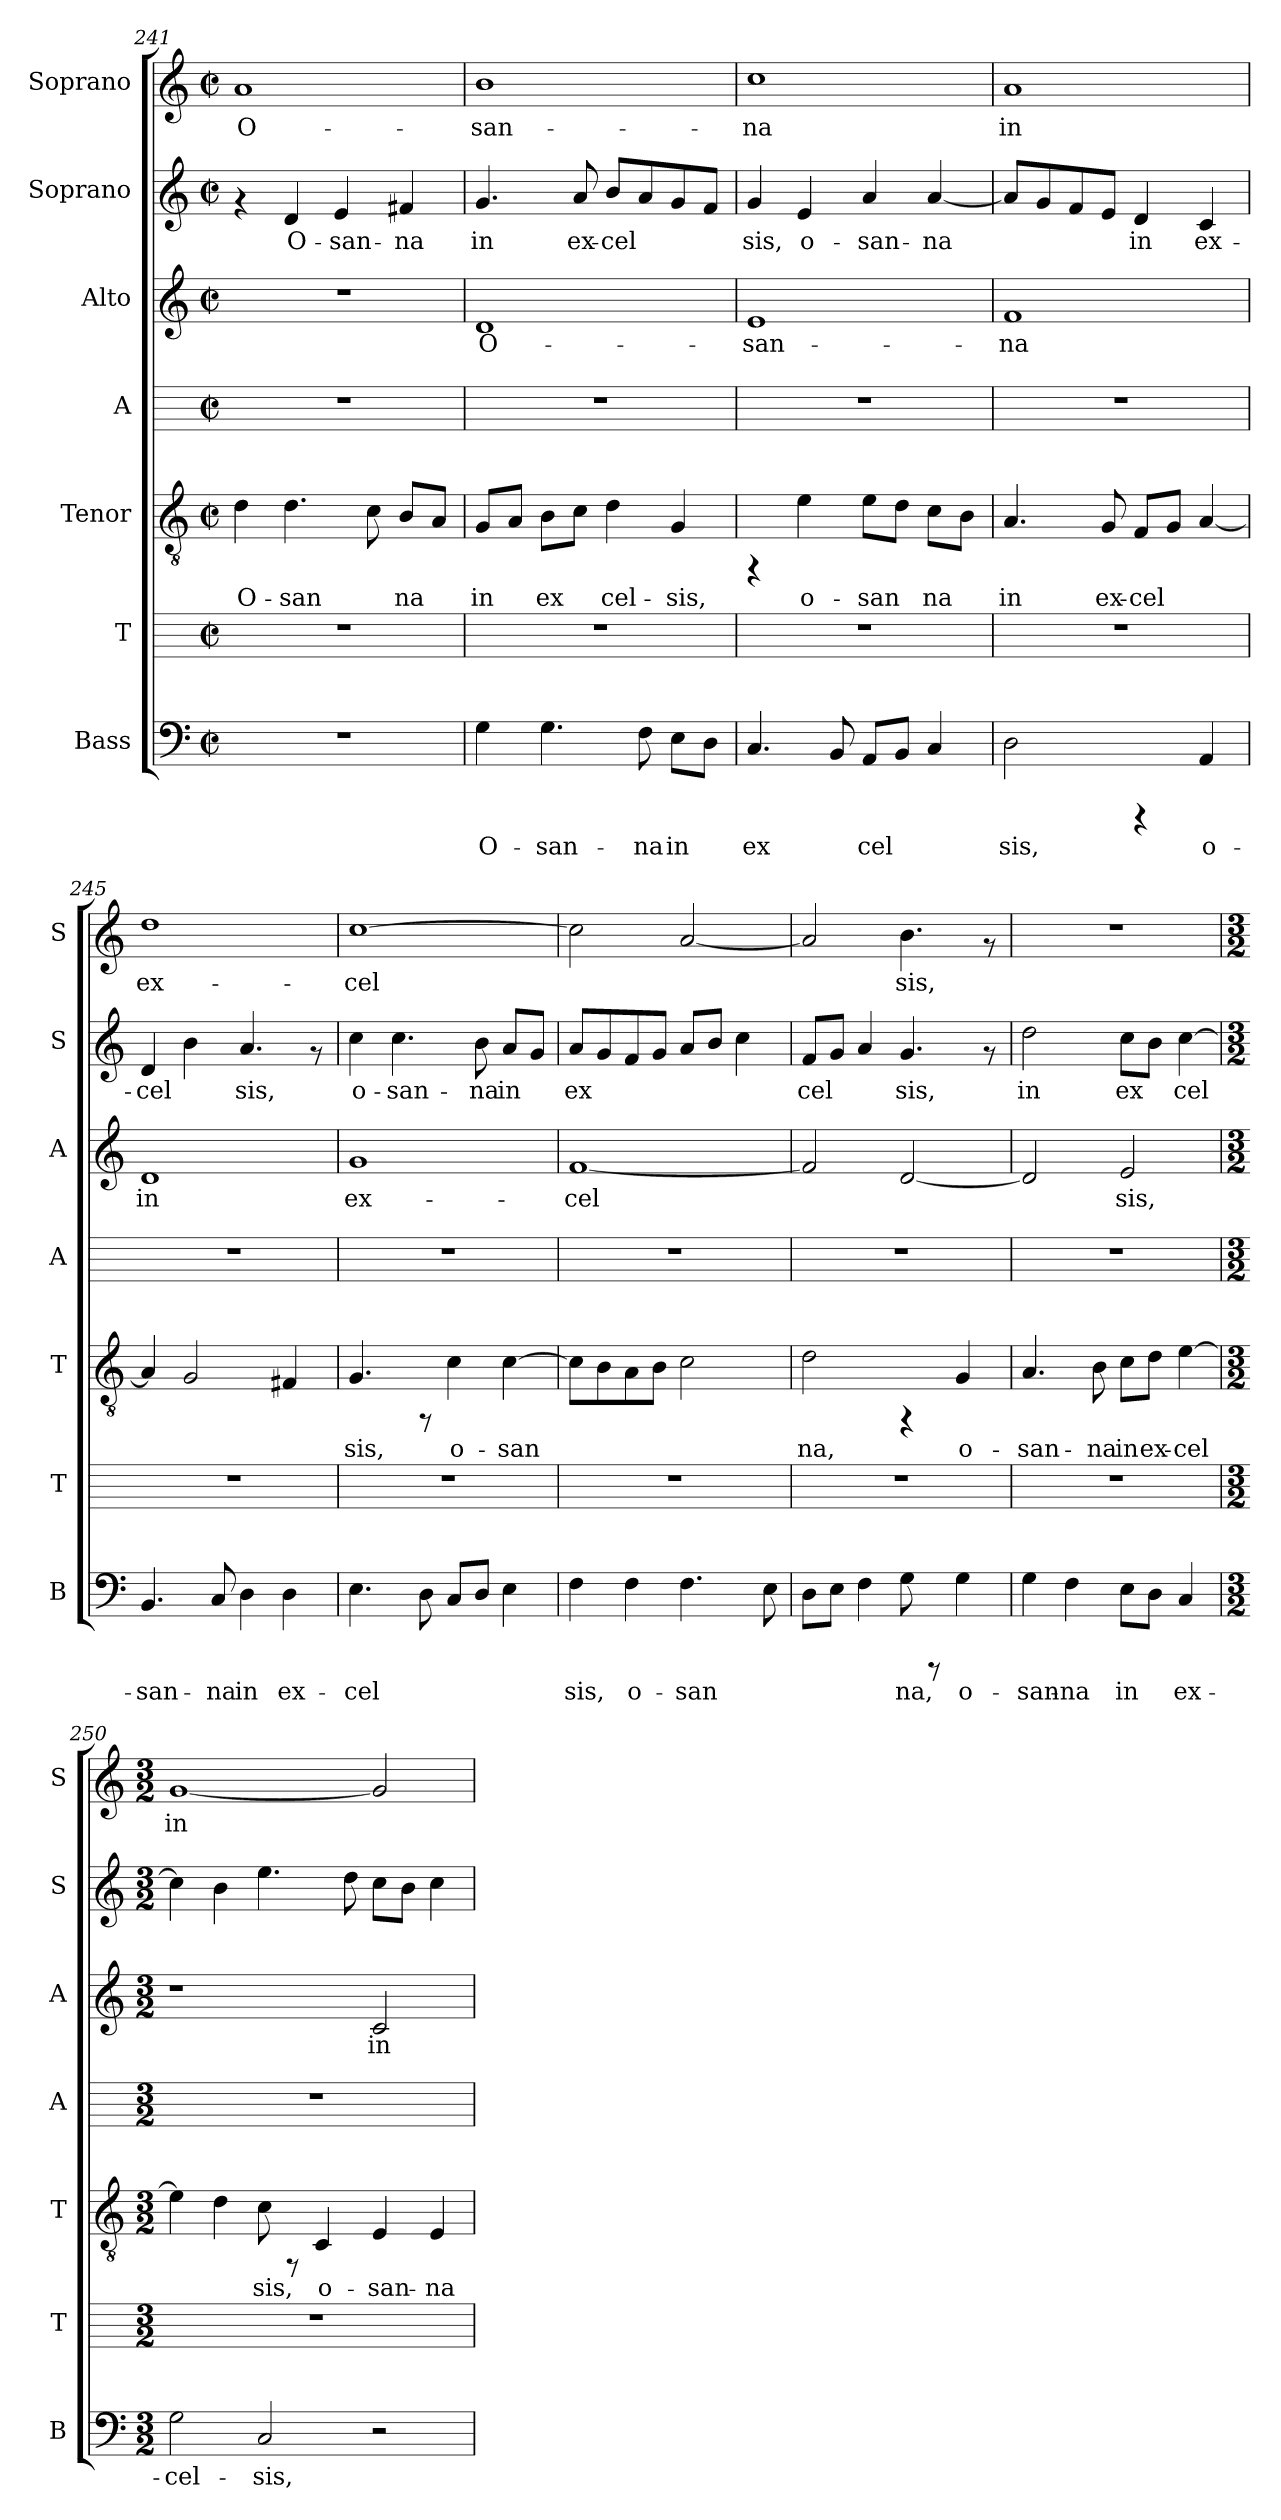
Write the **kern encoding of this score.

**kern	**text	**kern	**kern	**text	**kern	**kern	**text	**kern	**text	**kern	**text
*part7	*part7	*part6	*part5	*part5	*part4	*part3	*part3	*part2	*part2	*part1	*part1
*staff7	*staff7	*staff6	*staff5	*staff5	*staff4	*staff3	*staff3	*staff2	*staff2	*staff1	*staff1
*I"Bass	*	*I"T	*I"Tenor	*	*I"A	*I"Alto	*	*I"Soprano	*	*I"Soprano	*
*I'B	*	*I'T	*I'T	*	*I'A	*I'A	*	*I'S	*	*I'S	*
*clefF4	*	*	*clefGv2	*	*	*clefG2	*	*clefG2	*	*clefG2	*
*k[]	*	*k[]	*k[]	*	*k[]	*k[]	*	*k[]	*	*k[]	*
*C:	*	*C:	*C:	*	*C:	*C:	*	*C:	*	*C:	*
*M2/2	*	*M2/2	*M2/2	*	*M2/2	*M2/2	*	*M2/2	*	*M2/2	*
*met(c|)	*	*met(c|)	*met(c|)	*	*met(c|)	*met(c|)	*	*met(c|)	*	*met(c|)	*
=241	=241	=241	=241	=241	=241	=241	=241	=241	=241	=241	=241
!	!	!	!	!LO:LY:b:cj	!	!	!	!	!	!	!LO:LY:b:cj
1r	.	1r	4d\	O-	1r	1r	.	4rf	.	1a	O-
!	!	!	!	!LO:LY:b:cj	!	!	!	!	!LO:LY:b:cj	!	!
.	.	.	4.d\	-san-	.	.	.	4d/	O-	.	.
!	!	!	!	!	!	!	!	!	!LO:LY:b:cj	!	!
.	.	.	.	.	.	.	.	4e/	-san-	.	.
!	!	!	!	!LO:LY:b:cj	!	!	!	!	!	!	!
.	.	.	8c\	--	.	.	.	.	.	.	.
!	!	!	!	!LO:LY:b:cj	!	!	!	!	!LO:LY:b:cj	!	!
.	.	.	8B/L	-na	.	.	.	4f#X/	-na	.	.
!	!	!	!	!LO:LY:b:cj	!	!	!	!	!	!	!
.	.	.	8A/J	.	.	.	.	.	.	.	.
=242	=242	=242	=242	=242	=242	=242	=242	=242	=242	=242	=242
!	!LO:LY:b:cj	!	!	!LO:LY:b:cj	!	!	!LO:LY:b:cj	!	!LO:LY:b:cj	!	!LO:LY:b:cj
4G\	O-	1r	8G/L	in	1r	1d	O-	4.g/	in	1b	-san-
!	!	!	!	!LO:LY:b:cj	!	!	!	!	!	!	!
.	.	.	8A/J	.	.	.	.	.	.	.	.
!	!LO:LY:b:cj	!	!	!LO:LY:b:cj	!	!	!	!	!	!	!
4.G\	-san-	.	8B\L	ex-	.	.	.	.	.	.	.
!	!	!	!	!LO:LY:b:cj	!	!	!	!	!LO:LY:b:cj	!	!
.	.	.	8c\J	--	.	.	.	8a/	ex-	.	.
!	!	!	!	!LO:LY:b:cj	!	!	!	!	!LO:LY:b:cj	!	!
.	.	.	4d\	-cel-	.	.	.	8b/L	-cel-	.	.
!	!LO:LY:b:cj	!	!	!	!	!	!	!	!LO:LY:b:cj	!	!
8F\	-na	.	.	.	.	.	.	8a/	--	.	.
!	!LO:LY:b:cj	!	!	!LO:LY:b:cj	!	!	!	!	!LO:LY:b:cj	!	!
8E\L	in	.	4G/	-sis,	.	.	.	8g/	--	.	.
!	!LO:LY:b:cj	!	!	!	!	!	!	!	!LO:LY:b:cj	!	!
8D\J	.	.	.	.	.	.	.	8f/J	--	.	.
=243	=243	=243	=243	=243	=243	=243	=243	=243	=243	=243	=243
!	!LO:LY:b:cj	!	!	!	!	!	!LO:LY:b:cj	!	!LO:LY:b:cj	!	!LO:LY:b:cj
4.C/	ex-	1r	4rFF	.	1r	1e	-san-	4g/	-sis,	1cc	-na
!	!	!	!	!LO:LY:b:cj	!	!	!	!	!LO:LY:b:cj	!	!
.	.	.	4e\	o-	.	.	.	4e/	o-	.	.
!	!LO:LY:b:cj	!	!	!	!	!	!	!	!	!	!
8BB/	--	.	.	.	.	.	.	.	.	.	.
!	!LO:LY:b:cj	!	!	!LO:LY:b:cj	!	!	!	!	!LO:LY:b:cj	!	!
8AA/L	-cel-	.	8e\L	-san-	.	.	.	4a/	-san-	.	.
!	!LO:LY:b:cj	!	!	!LO:LY:b:cj	!	!	!	!	!	!	!
8BB/J	--	.	8d\J	--	.	.	.	.	.	.	.
!	!LO:LY:b:cj	!	!	!LO:LY:b:cj	!	!	!	!	!LO:LY:b:cj	!	!
4C/	--	.	8c\L	-na-	.	.	.	[<4a/	-na-	.	.
!	!	!	!	!LO:LY:b:cj	!	!	!	!	!	!	!
.	.	.	8B\J	--	.	.	.	.	.	.	.
=244	=244	=244	=244	=244	=244	=244	=244	=244	=244	=244	=244
!	!LO:LY:b:cj	!	!	!LO:LY:b:cj	!	!	!LO:LY:b:cj	!	!LO:LY:b:cj	!	!LO:LY:b:cj
2D\	-sis,	1r	4.A/	-in	1r	1f	-na	8a/L]	--	1a	in
!	!	!	!	!	!	!	!	!	!LO:LY:b:cj	!	!
.	.	.	.	.	.	.	.	8g/	--	.	.
!	!	!	!	!	!	!	!	!	!LO:LY:b:cj	!	!
.	.	.	.	.	.	.	.	8f/	--	.	.
!	!	!	!	!LO:LY:b:cj	!	!	!	!	!LO:LY:b:cj	!	!
.	.	.	8G/	ex-	.	.	.	8e/J	--	.	.
!	!	!	!	!LO:LY:b:cj	!	!	!	!	!LO:LY:b:cj	!	!
4rCCC	.	.	8F/L	-cel-	.	.	.	4d/	-in	.	.
!	!	!	!	!LO:LY:b:cj	!	!	!	!	!	!	!
.	.	.	8G/J	--	.	.	.	.	.	.	.
!	!LO:LY:b:cj	!	!	!LO:LY:b:cj	!	!	!	!	!LO:LY:b:cj	!	!
4AA/	o-	.	[>4A/	--	.	.	.	4c/	ex-	.	.
!!LO:PB:g=z
=245	=245	=245	=245	=245	=245	=245	=245	=245	=245	=245	=245
!	!LO:LY:b:cj	!	!	!LO:LY:b:cj	!	!	!LO:LY:b:cj	!	!LO:LY:b:cj	!	!LO:LY:b:cj
4.BB/	-san-	1r	4A/]	--	1r	1d	in	4d/	-cel-	1dd	ex-
!	!	!	!	!LO:LY:b:cj	!	!	!	!	!LO:LY:b:cj	!	!
.	.	.	2G/	--	.	.	.	4b\	--	.	.
!	!LO:LY:b:cj	!	!	!	!	!	!	!	!	!	!
8C/	-na	.	.	.	.	.	.	.	.	.	.
!	!LO:LY:b:cj	!	!	!	!	!	!	!	!LO:LY:b:cj	!	!
4D\	in	.	.	.	.	.	.	4.a/	-sis,	.	.
!	!LO:LY:b:cj	!	!	!LO:LY:b:cj	!	!	!	!	!	!	!
4D\	ex-	.	4F#X/	--	.	.	.	.	.	.	.
.	.	.	.	.	.	.	.	8rf	.	.	.
=246	=246	=246	=246	=246	=246	=246	=246	=246	=246	=246	=246
!	!LO:LY:b:cj	!	!	!LO:LY:b:cj	!	!	!LO:LY:b:cj	!	!LO:LY:b:cj	!	!LO:LY:b:cj
4.E\	-cel-	1r	4.G/	-sis,	1r	1g	ex-	4cc\	o-	[>1cc	-cel-
!	!	!	!	!	!	!	!	!	!LO:LY:b:cj	!	!
.	.	.	.	.	.	.	.	4.cc\	-san-	.	.
!	!LO:LY:b:cj	!	!	!	!	!	!	!	!	!	!
8D\	--	.	8rFF	.	.	.	.	.	.	.	.
!	!LO:LY:b:cj	!	!	!LO:LY:b:cj	!	!	!	!	!	!	!
8C/L	--	.	4c\	o-	.	.	.	.	.	.	.
!	!LO:LY:b:cj	!	!	!	!	!	!	!	!LO:LY:b:cj	!	!
8D/J	--	.	.	.	.	.	.	8b\	-na	.	.
!	!LO:LY:b:cj	!	!	!LO:LY:b:cj	!	!	!	!	!LO:LY:b:cj	!	!
4E\	--	.	[>4c\	-san-	.	.	.	8a/L	in	.	.
!	!	!	!	!	!	!	!	!	!LO:LY:b:cj	!	!
.	.	.	.	.	.	.	.	8g/J	.	.	.
=247	=247	=247	=247	=247	=247	=247	=247	=247	=247	=247	=247
!	!LO:LY:b:cj	!	!	!LO:LY:b:cj	!	!	!LO:LY:b:cj	!	!LO:LY:b:cj	!	!LO:LY:b:cj
4F\	-sis,	1r	8c\L]	--	1r	[<1f	-cel-	8a/L	ex-	2cc\]	--
!	!	!	!	!LO:LY:b:cj	!	!	!	!	!LO:LY:b:cj	!	!
.	.	.	8B\	--	.	.	.	8g/	--	.	.
!	!LO:LY:b:cj	!	!	!LO:LY:b:cj	!	!	!	!	!LO:LY:b:cj	!	!
4F\	o-	.	8A\	--	.	.	.	8f/	--	.	.
!	!	!	!	!LO:LY:b:cj	!	!	!	!	!LO:LY:b:cj	!	!
.	.	.	8B\J	--	.	.	.	8g/J	--	.	.
!	!LO:LY:b:cj	!	!	!LO:LY:b:cj	!	!	!	!	!LO:LY:b:cj	!	!LO:LY:b:cj
4.F\	-san-	.	2c\	--	.	.	.	8a/L	--	[<2a/	--
!	!	!	!	!	!	!	!	!	!LO:LY:b:cj	!	!
.	.	.	.	.	.	.	.	8b/J	--	.	.
!	!	!	!	!	!	!	!	!	!LO:LY:b:cj	!	!
.	.	.	.	.	.	.	.	4cc\	--	.	.
!	!LO:LY:b:cj	!	!	!	!	!	!	!	!	!	!
8E\	--	.	.	.	.	.	.	.	.	.	.
=248	=248	=248	=248	=248	=248	=248	=248	=248	=248	=248	=248
!	!LO:LY:b:cj	!	!	!LO:LY:b:cj	!	!	!LO:LY:b:cj	!	!LO:LY:b:cj	!	!LO:LY:b:cj
8D\L	--	1r	2d\	-na,	1r	2f/]	--	8f/L	-cel-	2a/]	--
!	!LO:LY:b:cj	!	!	!	!	!	!	!	!LO:LY:b:cj	!	!
8E\J	--	.	.	.	.	.	.	8g/J	--	.	.
!	!LO:LY:b:cj	!	!	!	!	!	!	!	!LO:LY:b:cj	!	!
4F\	--	.	.	.	.	.	.	4a/	--	.	.
!	!LO:LY:b:cj	!	!	!	!	!	!LO:LY:b:cj	!	!LO:LY:b:cj	!	!LO:LY:b:cj
8G\	-na,	.	4rFF	.	.	[<2d/	--	4.g/	-sis,	4.b\	-sis,
8rCCC	.	.	.	.	.	.	.	.	.	.	.
!	!LO:LY:b:cj	!	!	!LO:LY:b:cj	!	!	!	!	!	!	!
4G\	o-	.	4G/	o-	.	.	.	.	.	.	.
.	.	.	.	.	.	.	.	8rf	.	8rf	.
=249	=249	=249	=249	=249	=249	=249	=249	=249	=249	=249	=249
!	!LO:LY:b:cj	!	!	!LO:LY:b:cj	!	!	!LO:LY:b:cj	!	!LO:LY:b:cj	!	!
4G\	-san-	1r	4.A/	-san-	1r	2d/]	--	2dd\	in	1r	.
!	!LO:LY:b:cj	!	!	!	!	!	!	!	!	!	!
4F\	-na	.	.	.	.	.	.	.	.	.	.
!	!	!	!	!LO:LY:b:cj	!	!	!	!	!	!	!
.	.	.	8B\	-na	.	.	.	.	.	.	.
!	!LO:LY:b:cj	!	!	!LO:LY:b:cj	!	!	!LO:LY:b:cj	!	!LO:LY:b:cj	!	!
8E\L	in	.	8c\L	in	.	2e/	-sis,	8cc\L	ex-	.	.
!	!LO:LY:b:cj	!	!	!LO:LY:b:cj	!	!	!	!	!LO:LY:b:cj	!	!
8D\J	.	.	8d\J	ex-	.	.	.	8b\J	--	.	.
!	!LO:LY:b:cj	!	!	!LO:LY:b:cj	!	!	!	!	!LO:LY:b:cj	!	!
4C/	ex-	.	[>4e\	-cel-	.	.	.	[>4cc\	-cel-	.	.
=250	=250	=250	=250	=250	=250	=250	=250	=250	=250	=250	=250
*M3/2	*	*M3/2	*M3/2	*	*M3/2	*M3/2	*	*M3/2	*	*M3/2	*
!	!LO:LY:b:cj	!	!	!LO:LY:b:cj	!	!	!	!	!LO:LY:b:cj	!	!LO:LY:b:cj
2G\	-cel-	1.r	4e\]	--	1.r	1r	.	4cc\]	--	[<1g	in
!	!	!	!	!LO:LY:b:cj	!	!	!	!	!LO:LY:b:cj	!	!
.	.	.	4d\	--	.	.	.	4b\	--	.	.
!	!LO:LY:b:cj	!	!	!LO:LY:b:cj	!	!	!	!	!LO:LY:b:cj	!	!
2C/	-sis,	.	8c\	-sis,	.	.	.	4.ee\	--	.	.
.	.	.	8rFF	.	.	.	.	.	.	.	.
!	!	!	!	!LO:LY:b:cj	!	!	!	!	!	!	!
.	.	.	4C/	o-	.	.	.	.	.	.	.
!	!	!	!	!	!	!	!	!	!LO:LY:b:cj	!	!
.	.	.	.	.	.	.	.	8dd\	--	.	.
!	!	!	!	!LO:LY:b:cj	!	!	!LO:LY:b:cj	!	!LO:LY:b:cj	!	!LO:LY:b:cj
2r	.	.	4E/	-san-	.	2c/	in	8cc\L	--	2g/]	.
!	!	!	!	!	!	!	!	!	!LO:LY:b:cj	!	!
.	.	.	.	.	.	.	.	8b\J	--	.	.
!	!	!	!	!LO:LY:b:cj	!	!	!	!	!LO:LY:b:cj	!	!
.	.	.	4E/	-na	.	.	.	4cc\	--	.	.
=	=	=	=	=	=	=	=	=	=	=	=
*-	*-	*-	*-	*-	*-	*-	*-	*-	*-	*-	*-
